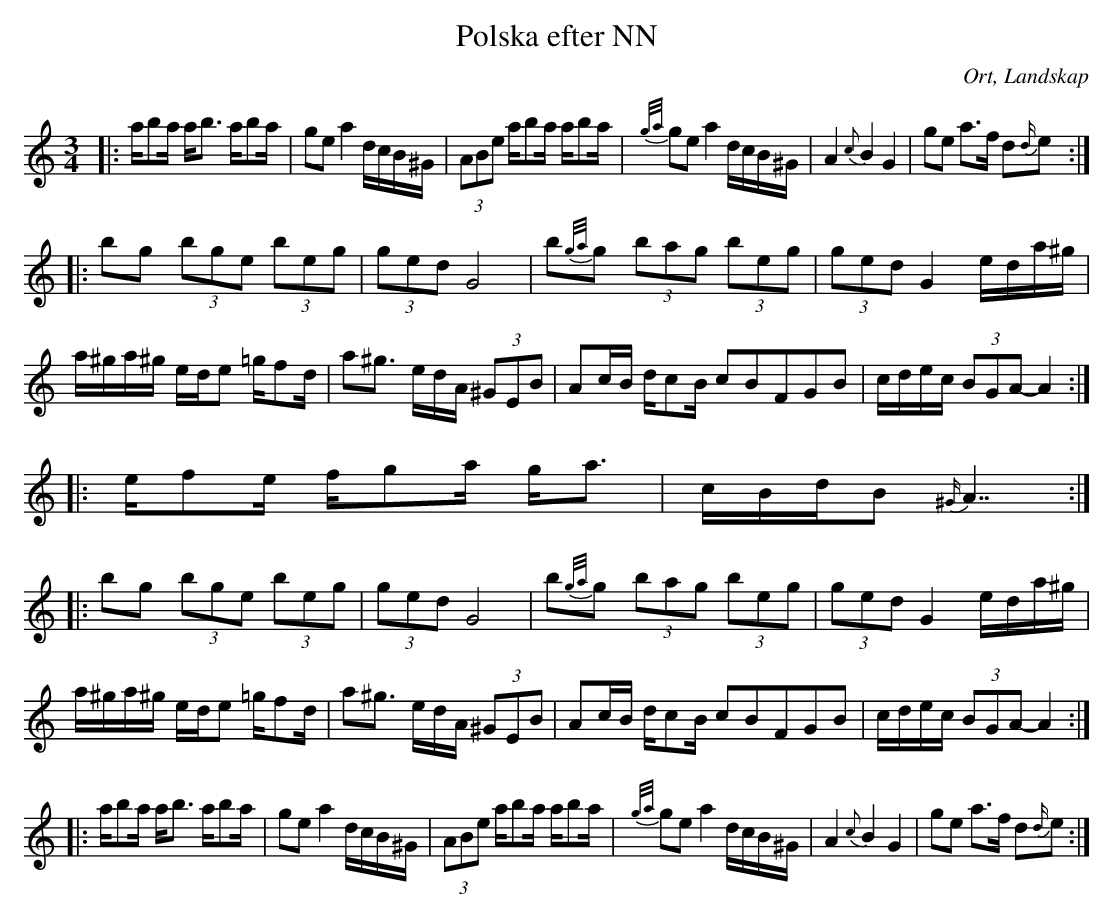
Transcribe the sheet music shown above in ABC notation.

X:1
T:Polska efter NN
O:Ort, Landskap
M:3/4
L:1/8
K:C
|: a/ba/ a<b a/ba/|ge a2 d/c/B/^G/| (3ABe a/ba/ a/ba/ | {g/a/}ge a2 d/c/B/^G/| A2 {c}B2 G2 | ge a>f d{d/}e:|
|:bg (3bge (3beg| (3ged G4 |b{g/a/}g (3bag (3beg| (3ged G2 e/d/a/^g/| a/^g/a/^g/ e/d/e =g/fd/ |a^g3/2 /e/d/A/ (3^GEB| Ac/B/ d/cB/ c2/5B2/5F2/5G2/5B2/5|  c/d/e/c/ (3BGA-A2 :|
|:e/fe/ f/ga/ g/a3/2 |c/B/d/B {^G/}A7/2:|
|:bg (3bge (3beg| (3ged G4 |b{g/a/}g (3bag (3beg| (3ged G2 e/d/a/^g/| a/^g/a/^g/ e/d/e =g/fd/ |a^g3/2 /e/d/A/ (3^GEB| Ac/B/ d/cB/ c2/5B2/5F2/5G2/5B2/5|  c/d/e/c/ (3BGA-A2 :|
|: a/ba/ a<b a/ba/|ge a2 d/c/B/^G/| (3ABe a/ba/ a/ba/ | {g/a/}ge a2 d/c/B/^G/| A2 {c}B2 G2 | ge a>f d{d/}e:|
